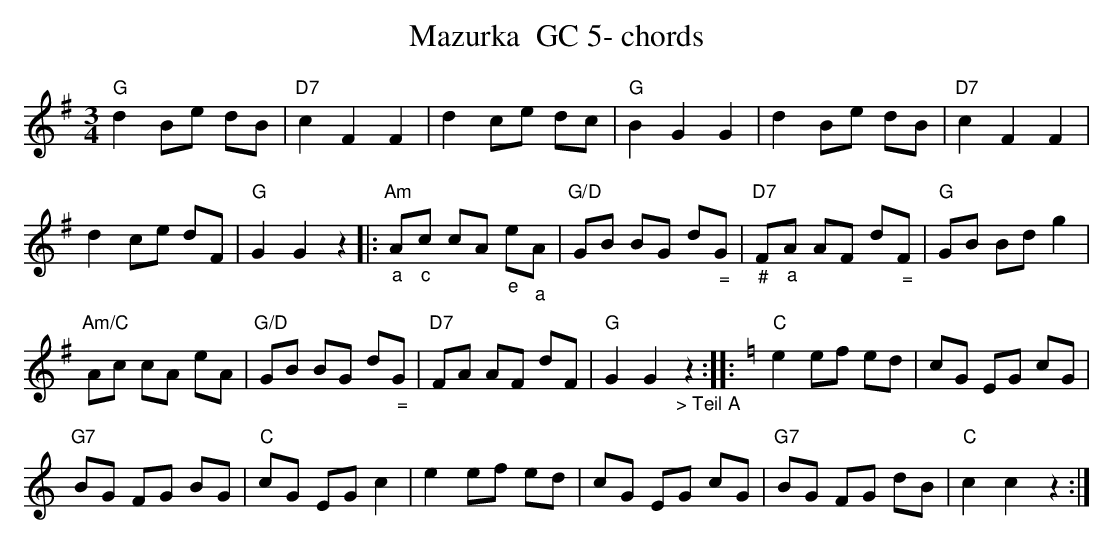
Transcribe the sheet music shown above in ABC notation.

X:1
T:Mazurka  GC 5- chords
M:3/4
L:1/8
K:Gmaj%%MIDI gchordon
"G"d2Be dB | "D7"c2F2F2 | d2ce dc | "G"B2G2G2 | d2Be dB | "D7"c2F2F2 |
d2ce dF | "G"G2G2z2 |: "Am""_a"A"_c"c cA "_e"e"_a"A | "G/D"GB BG d"_ ="G | "D7""_#"F"_a"A AF d"_ ="F | "G"GB Bd g2 |
"Am/C"Ac cA eA | "G/D"GB BG d"_ ="G | "D7"FA AF dF | "G"G2G2"_> Teil A"z2 :: [K:Cmaj] "C"e2 ef ed | cG EG cG |
"G7"BG FG BG | "C"cG EGc2 | e2 ef ed | cG EG cG | "G7"BG FG dB | "C"c2c2z2 :|
